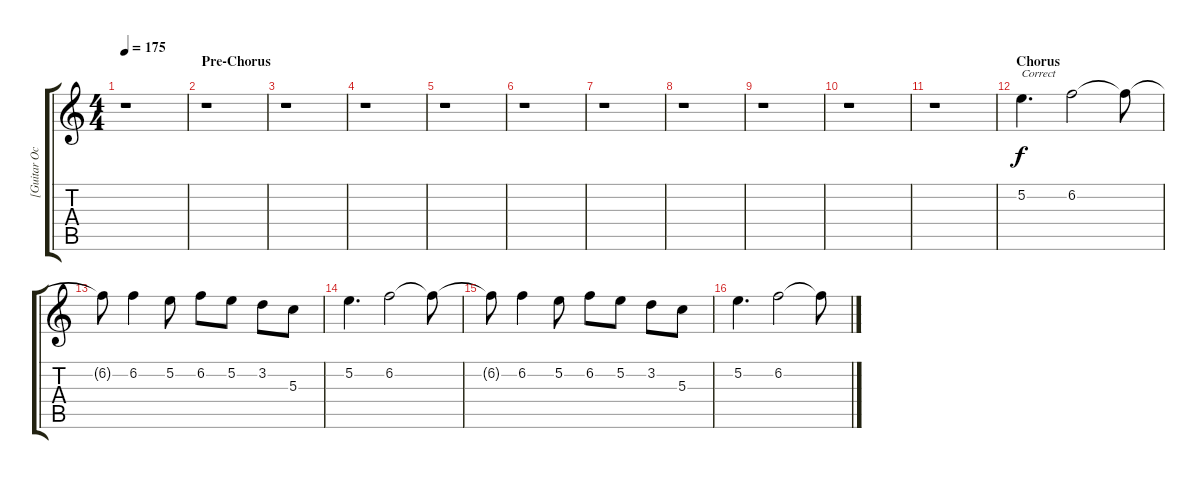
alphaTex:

\track ("[Guitar Octaver] Roman Surman" "[Guitar Oc") {instrument overdrivenguitar}
\staff {score tabs}
\tuning (E4 B3 G3 D3 A2 E2) {hide}
\ts (4 4)
\tempo 175
\clef g2
\ks c
r.1{dy f} |
\section ("" "Pre-Chorus")
r.1 |
r.1 |
r.1 |
r.1 |
r.1 |
r.1 |
r.1 |
r.1 |
r.1 |
r.1 |
\section ("" "Chorus")
5.2.4{d txt "Correct"} 6.2.2 6.2{t}.8 |
6.2{t}.8 6.2.4 5.2.8 6.2.8 5.2.8 3.2.8 5.3.8 |
5.2.4{d} 6.2.2 6.2{t}.8 |
6.2{t}.8 6.2.4 5.2.8 6.2.8 5.2.8 3.2.8 5.3.8 |
5.2.4{d} 6.2.2 6.2{t}.8
